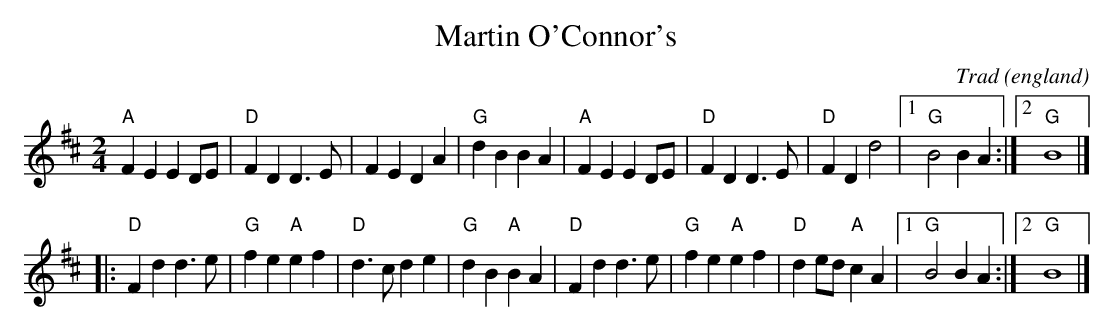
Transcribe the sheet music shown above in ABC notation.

X:1
T:Martin O'Connor's
O:england
M:2/4
L:1/8
C:Trad
K:AMix
"A"F2E2 E2DE| "D"F2D2 D3E| F2E2 D2A2| "G"d2B2 B2A2| \
"A"F2E2 E2DE| "D"F2D2 D3E| "D"F2D2 d4|1 "G"B4 B2A2 :|2 "G"B8 |]
|: "D"F2d2 d3e| "G"f2e2 "A"e2f2| "D"d3c d2e2| "G"d2B2 "A"B2A2|\
"D"F2d2 d3e| "G"f2e2 "A"e2f2| "D"d2ed "A"c2A2|1 "G"B4 B2A2 :|2 "G"B8 |]
